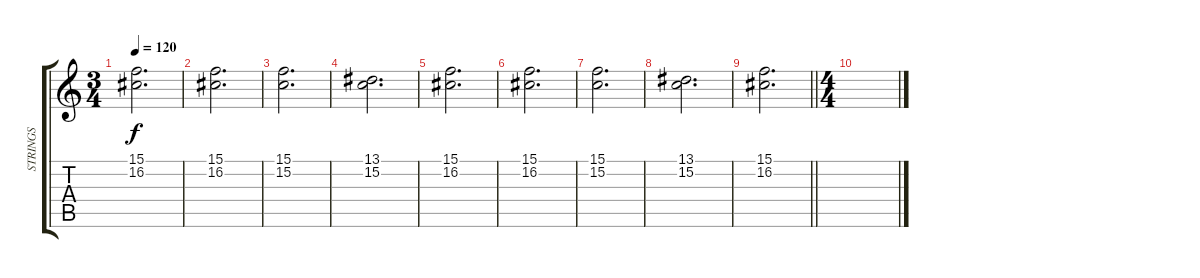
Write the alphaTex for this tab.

\track ("STRINGS" "STRINGS") {instrument stringensemble1}
\staff {score tabs}
\tuning (D4 A3 F3 C3 G2 D2) {hide}
\ts (3 4)
\tempo 120
\clef g2
\ks c
(15.1 16.2).2{d dy f} |
(15.1 16.2).2{d} |
(15.1 15.2).2{d} |
(13.1 15.2).2{d} |
(15.1 16.2).2{d} |
(15.1 16.2).2{d} |
(15.1 15.2).2{d} |
(13.1 15.2).2{d} |
\barLineRight lightlight
(15.1 16.2).2{d} |
\ts (4 4)
